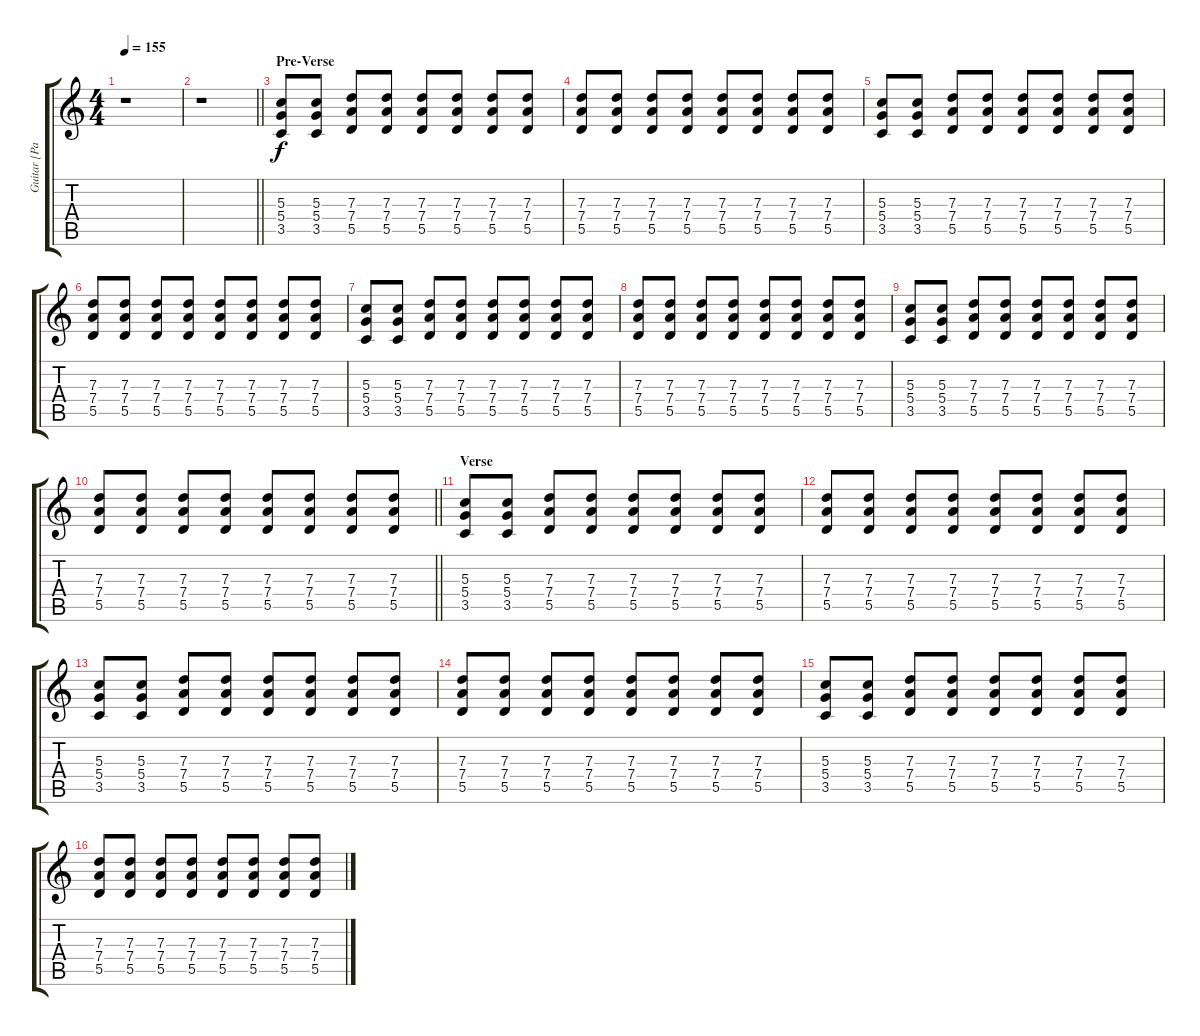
\track ("Guitar [Paul Fig]" "Guitar [Pa") {instrument distortionguitar}
\staff {score tabs}
\tuning (E4 B3 G3 D3 A2 D2) {hide}
\ts (4 4)
\tempo 155
\clef g2
\ks c
r.1{dy f} |
\barLineRight lightlight
r.1 |
\section ("" "Pre-Verse")
(5.3 5.4 3.5).8 (5.3 5.4 3.5).8 (7.3 7.4 5.5).8 (7.3 7.4 5.5).8 (7.3 7.4 5.5).8 (7.3 7.4 5.5).8 (7.3 7.4 5.5).8 (7.3 7.4 5.5).8 |
(7.3 7.4 5.5).8 (7.3 7.4 5.5).8 (7.3 7.4 5.5).8 (7.3 7.4 5.5).8 (7.3 7.4 5.5).8 (7.3 7.4 5.5).8 (7.3 7.4 5.5).8 (7.3 7.4 5.5).8 |
(5.3 5.4 3.5).8 (5.3 5.4 3.5).8 (7.3 7.4 5.5).8 (7.3 7.4 5.5).8 (7.3 7.4 5.5).8 (7.3 7.4 5.5).8 (7.3 7.4 5.5).8 (7.3 7.4 5.5).8 |
(7.3 7.4 5.5).8 (7.3 7.4 5.5).8 (7.3 7.4 5.5).8 (7.3 7.4 5.5).8 (7.3 7.4 5.5).8 (7.3 7.4 5.5).8 (7.3 7.4 5.5).8 (7.3 7.4 5.5).8 |
(5.3 5.4 3.5).8 (5.3 5.4 3.5).8 (7.3 7.4 5.5).8 (7.3 7.4 5.5).8 (7.3 7.4 5.5).8 (7.3 7.4 5.5).8 (7.3 7.4 5.5).8 (7.3 7.4 5.5).8 |
(7.3 7.4 5.5).8 (7.3 7.4 5.5).8 (7.3 7.4 5.5).8 (7.3 7.4 5.5).8 (7.3 7.4 5.5).8 (7.3 7.4 5.5).8 (7.3 7.4 5.5).8 (7.3 7.4 5.5).8 |
(5.3 5.4 3.5).8 (5.3 5.4 3.5).8 (7.3 7.4 5.5).8 (7.3 7.4 5.5).8 (7.3 7.4 5.5).8 (7.3 7.4 5.5).8 (7.3 7.4 5.5).8 (7.3 7.4 5.5).8 |
\barLineRight lightlight
(7.3 7.4 5.5).8 (7.3 7.4 5.5).8 (7.3 7.4 5.5).8 (7.3 7.4 5.5).8 (7.3 7.4 5.5).8 (7.3 7.4 5.5).8 (7.3 7.4 5.5).8 (7.3 7.4 5.5).8 |
\section ("" "Verse")
(5.3 5.4 3.5).8 (5.3 5.4 3.5).8 (7.3 7.4 5.5).8 (7.3 7.4 5.5).8 (7.3 7.4 5.5).8 (7.3 7.4 5.5).8 (7.3 7.4 5.5).8 (7.3 7.4 5.5).8 |
(7.3 7.4 5.5).8 (7.3 7.4 5.5).8 (7.3 7.4 5.5).8 (7.3 7.4 5.5).8 (7.3 7.4 5.5).8 (7.3 7.4 5.5).8 (7.3 7.4 5.5).8 (7.3 7.4 5.5).8 |
(5.3 5.4 3.5).8 (5.3 5.4 3.5).8 (7.3 7.4 5.5).8 (7.3 7.4 5.5).8 (7.3 7.4 5.5).8 (7.3 7.4 5.5).8 (7.3 7.4 5.5).8 (7.3 7.4 5.5).8 |
(7.3 7.4 5.5).8 (7.3 7.4 5.5).8 (7.3 7.4 5.5).8 (7.3 7.4 5.5).8 (7.3 7.4 5.5).8 (7.3 7.4 5.5).8 (7.3 7.4 5.5).8 (7.3 7.4 5.5).8 |
(5.3 5.4 3.5).8 (5.3 5.4 3.5).8 (7.3 7.4 5.5).8 (7.3 7.4 5.5).8 (7.3 7.4 5.5).8 (7.3 7.4 5.5).8 (7.3 7.4 5.5).8 (7.3 7.4 5.5).8 |
(7.3 7.4 5.5).8 (7.3 7.4 5.5).8 (7.3 7.4 5.5).8 (7.3 7.4 5.5).8 (7.3 7.4 5.5).8 (7.3 7.4 5.5).8 (7.3 7.4 5.5).8 (7.3 7.4 5.5).8
